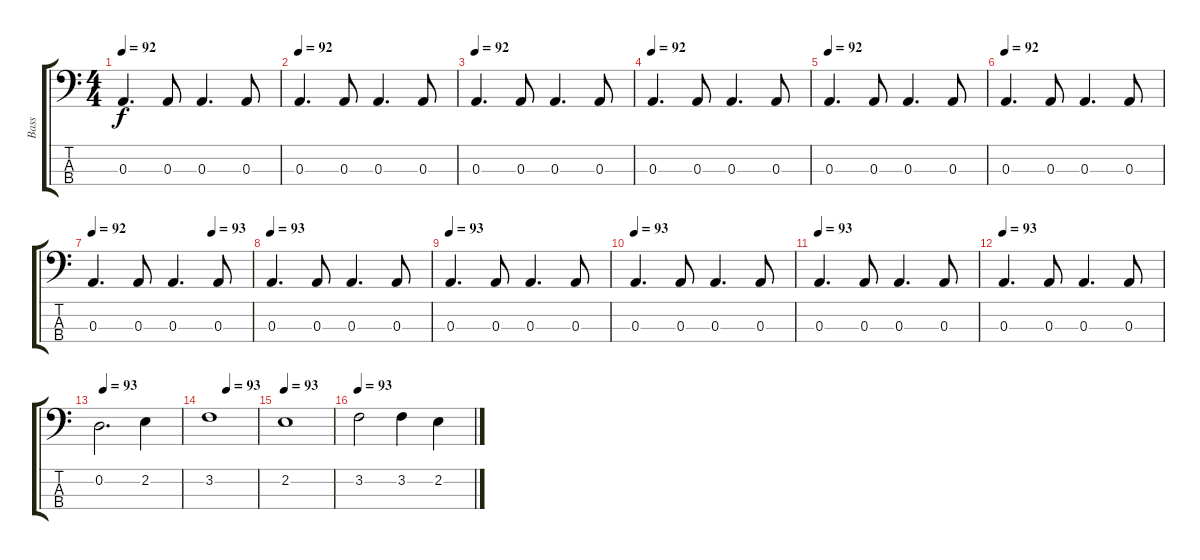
\track ("Bass" "Bass") {instrument electricbassfinger}
\staff {score tabs}
\tuning (G2 D2 A1 E1) {hide}
\ts (4 4)
\tempo 92
\clef f4
\ks c
0.3.4{d dy f} 0.3.8 0.3.4{d} 0.3.8 |
\tempo 92
0.3.4{d} 0.3.8 0.3.4{d} 0.3.8 |
\tempo 92
0.3.4{d} 0.3.8 0.3.4{d} 0.3.8 |
\tempo 92
0.3.4{d} 0.3.8 0.3.4{d} 0.3.8 |
\tempo 92
0.3.4{d} 0.3.8 0.3.4{d} 0.3.8 |
\tempo 92
0.3.4{d} 0.3.8 0.3.4{d} 0.3.8 |
\tempo 92
\tempo (93 0.75)
0.3.4{d} 0.3.8 0.3.4{d} 0.3.8 |
\tempo 93
0.3.4{d} 0.3.8 0.3.4{d} 0.3.8 |
\tempo 93
0.3.4{d} 0.3.8 0.3.4{d} 0.3.8 |
\tempo 93
0.3.4{d} 0.3.8 0.3.4{d} 0.3.8 |
\tempo 93
0.3.4{d} 0.3.8 0.3.4{d} 0.3.8 |
\tempo 93
0.3.4{d} 0.3.8 0.3.4{d} 0.3.8 |
\tempo (93 0.0625)
0.2.2{d} 2.2.4 |
\tempo (93 0.375)
3.2.1 |
\tempo 93
2.2.1 |
\tempo 93
3.2.2 3.2.4 2.2.4
